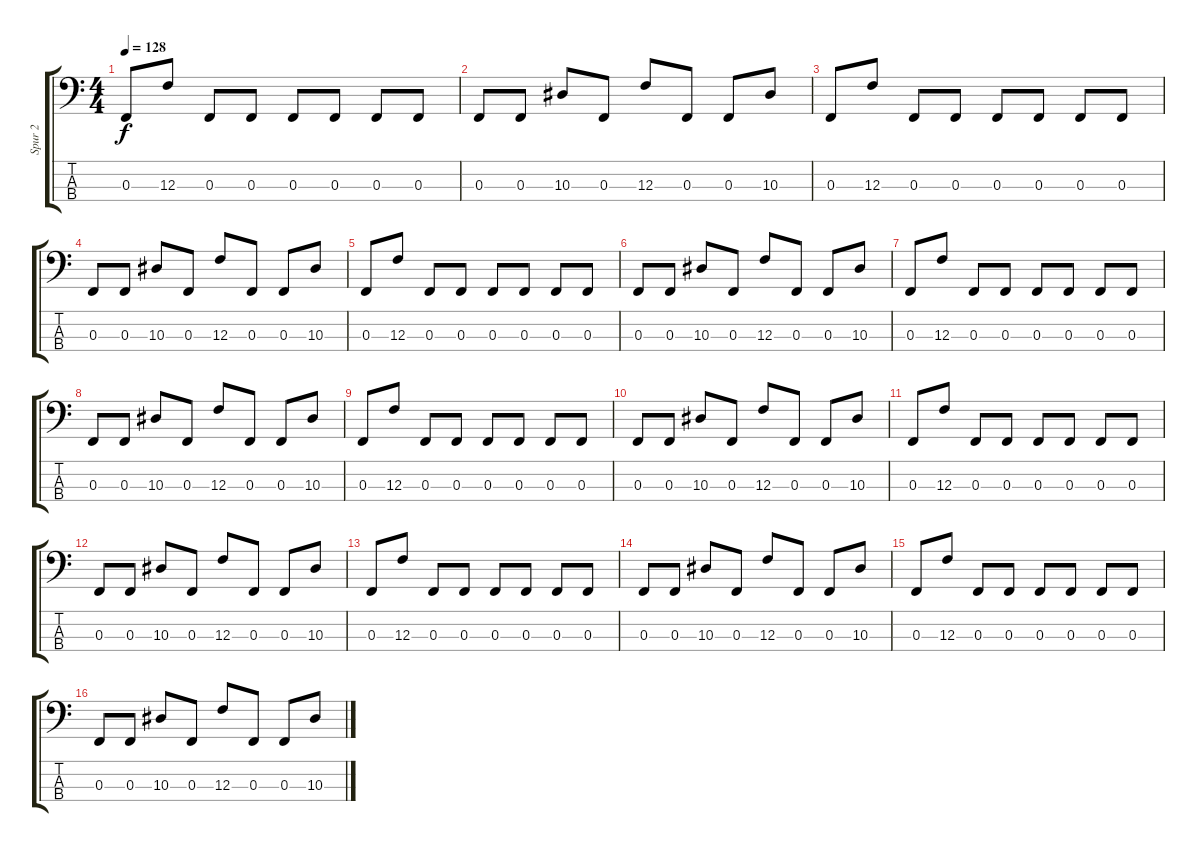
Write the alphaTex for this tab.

\track ("Spur 2" "Spur 2") {instrument electricbassfinger}
\staff {score tabs}
\tuning (Eb2 Bb1 F1 C1) {hide}
\ts (4 4)
\tempo 128
\clef f4
\ks c
0.3.8{dy f} 12.3.8 0.3.8 0.3.8 0.3.8 0.3.8 0.3.8 0.3.8 |
0.3.8 0.3.8 10.3.8 0.3.8 12.3.8 0.3.8 0.3.8 10.3.8 |
0.3.8 12.3.8 0.3.8 0.3.8 0.3.8 0.3.8 0.3.8 0.3.8 |
0.3.8 0.3.8 10.3.8 0.3.8 12.3.8 0.3.8 0.3.8 10.3.8 |
0.3.8 12.3.8 0.3.8 0.3.8 0.3.8 0.3.8 0.3.8 0.3.8 |
0.3.8 0.3.8 10.3.8 0.3.8 12.3.8 0.3.8 0.3.8 10.3.8 |
0.3.8 12.3.8 0.3.8 0.3.8 0.3.8 0.3.8 0.3.8 0.3.8 |
0.3.8 0.3.8 10.3.8 0.3.8 12.3.8 0.3.8 0.3.8 10.3.8 |
0.3.8 12.3.8 0.3.8 0.3.8 0.3.8 0.3.8 0.3.8 0.3.8 |
0.3.8 0.3.8 10.3.8 0.3.8 12.3.8 0.3.8 0.3.8 10.3.8 |
0.3.8 12.3.8 0.3.8 0.3.8 0.3.8 0.3.8 0.3.8 0.3.8 |
0.3.8 0.3.8 10.3.8 0.3.8 12.3.8 0.3.8 0.3.8 10.3.8 |
0.3.8 12.3.8 0.3.8 0.3.8 0.3.8 0.3.8 0.3.8 0.3.8 |
0.3.8 0.3.8 10.3.8 0.3.8 12.3.8 0.3.8 0.3.8 10.3.8 |
0.3.8 12.3.8 0.3.8 0.3.8 0.3.8 0.3.8 0.3.8 0.3.8 |
0.3.8 0.3.8 10.3.8 0.3.8 12.3.8 0.3.8 0.3.8 10.3.8
